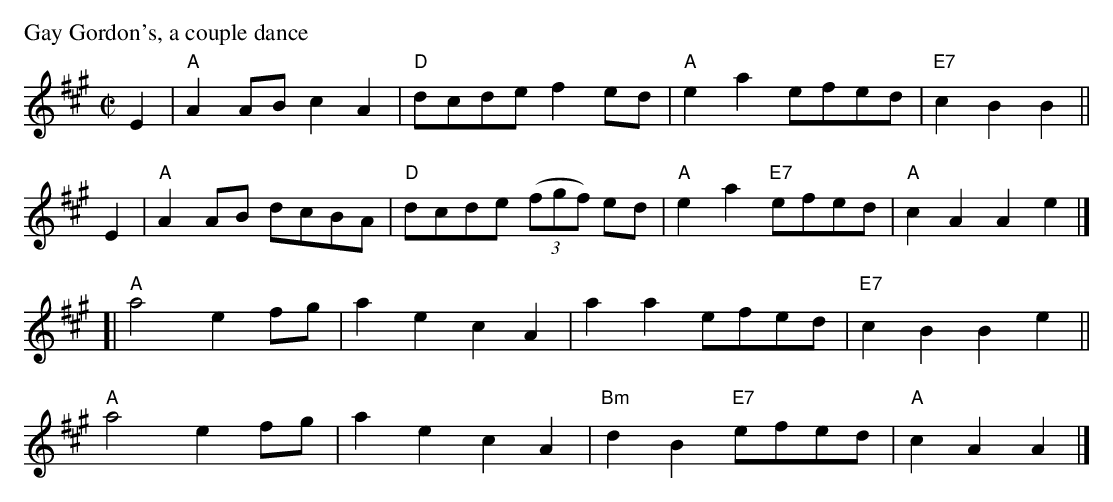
X:1
P: Gay Gordon's, a couple dance
C:
M: C|
L: 1/8
K: A
E2 | "A"A2AB c2A2 | "D"dcde f2ed | "A"e2a2 efed | "E7"c2B2 B2 ||
E2 | "A"A2AB dcBA | "D"dcde ((3fgf) ed | "A"e2a2 "E7"efed | "A"c2A2 A2e2 |]
[|\
"A"a4 e2fg | a2e2 c2A2 | a2a2 efed | "E7"c2B2 B2e2 ||
"A"a4 e2fg | a2e2 c2A2 | "Bm"d2B2 "E7"efed | "A"c2A2 A2 |]
